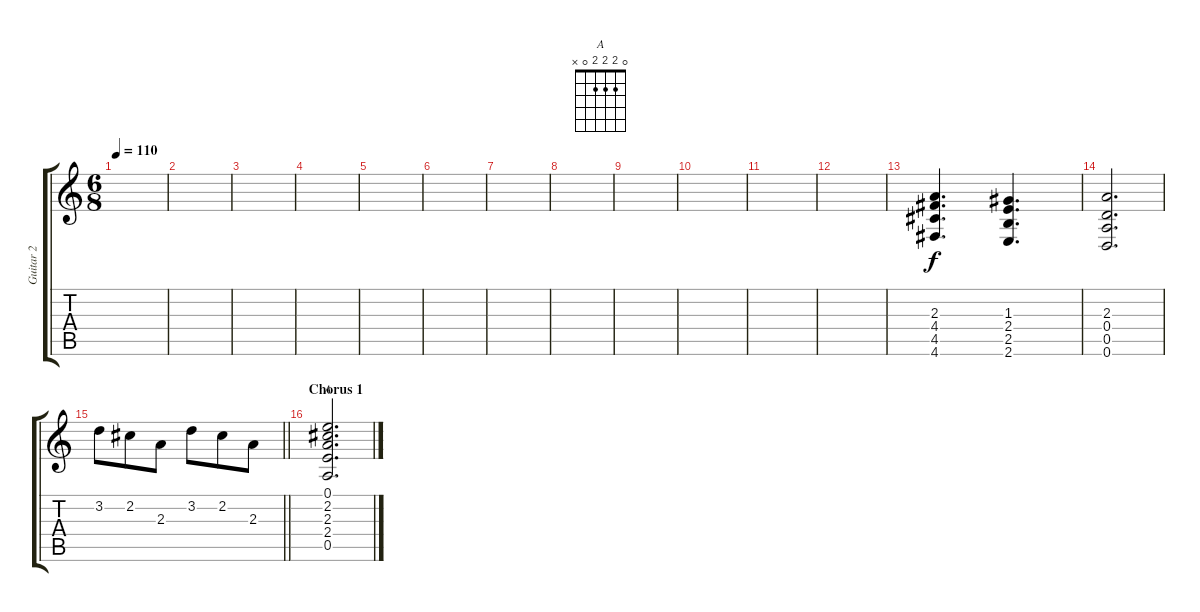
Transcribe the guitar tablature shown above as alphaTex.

\track ("Guitar 2" "Guitar 2") {instrument distortionguitar}
\staff {score tabs}
\tuning (E4 B3 G3 D3 A2 D2) {hide}
\chord ("A" 0 2 2 2 0 x)
\ts (6 8)
\tempo 110
\clef g2
\ks c
|
|
|
|
|
|
|
|
|
|
|
|
(2.3 4.4 4.5 4.6).4{d volume 13 instrument distortionguitar} (1.3 2.4 2.5 2.6).4{d} |
(2.3 0.4 0.5 0.6).2{d} |
\barLineRight lightlight
3.2.8{volume 13} 2.2.8 2.3.8 3.2.8 2.2.8 2.3.8 |
\section ("" "Chorus 1")
(0.1 2.2 2.3 2.4 0.5).2{d ch "A"}
